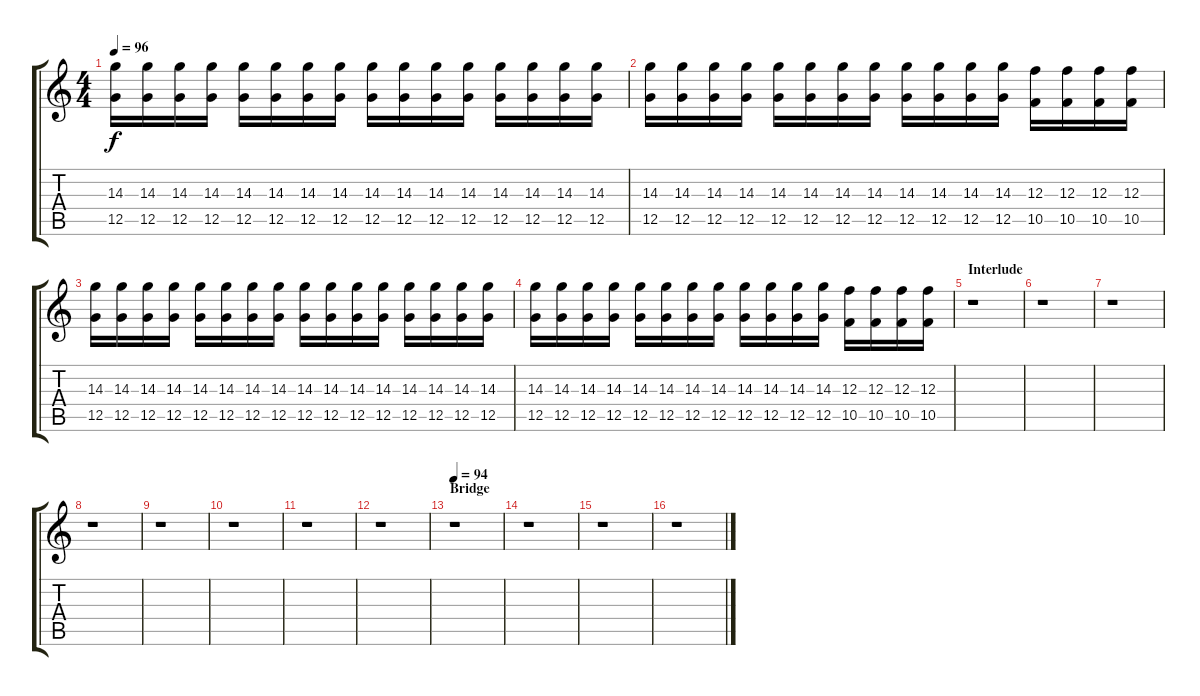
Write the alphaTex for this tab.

\track "" {instrument distortionguitar}
\staff {score tabs}
\tuning (D4 A3 F3 C3 G2 C2) {hide}
\ts (4 4)
\tempo 96
\clef g2
\ks c
(14.3 12.5).16{dy f} (14.3 12.5).16 (14.3 12.5).16 (14.3 12.5).16 (14.3 12.5).16 (14.3 12.5).16 (14.3 12.5).16 (14.3 12.5).16 (14.3 12.5).16 (14.3 12.5).16 (14.3 12.5).16 (14.3 12.5).16 (14.3 12.5).16 (14.3 12.5).16 (14.3 12.5).16 (14.3 12.5).16 |
(14.3 12.5).16 (14.3 12.5).16 (14.3 12.5).16 (14.3 12.5).16 (14.3 12.5).16 (14.3 12.5).16 (14.3 12.5).16 (14.3 12.5).16 (14.3 12.5).16 (14.3 12.5).16 (14.3 12.5).16 (14.3 12.5).16 (12.3 10.5).16 (12.3 10.5).16 (12.3 10.5).16 (12.3 10.5).16 |
(14.3 12.5).16 (14.3 12.5).16 (14.3 12.5).16 (14.3 12.5).16 (14.3 12.5).16 (14.3 12.5).16 (14.3 12.5).16 (14.3 12.5).16 (14.3 12.5).16 (14.3 12.5).16 (14.3 12.5).16 (14.3 12.5).16 (14.3 12.5).16 (14.3 12.5).16 (14.3 12.5).16 (14.3 12.5).16 |
(14.3 12.5).16 (14.3 12.5).16 (14.3 12.5).16 (14.3 12.5).16 (14.3 12.5).16 (14.3 12.5).16 (14.3 12.5).16 (14.3 12.5).16 (14.3 12.5).16 (14.3 12.5).16 (14.3 12.5).16 (14.3 12.5).16 (12.3 10.5).16 (12.3 10.5).16 (12.3 10.5).16 (12.3 10.5).16 |
\section ("" "Interlude")
r.1 |
r.1 |
r.1 |
r.1 |
r.1 |
r.1 |
r.1 |
r.1 |
\section ("" "Bridge")
\tempo 94
r.1 |
r.1 |
r.1 |
r.1
